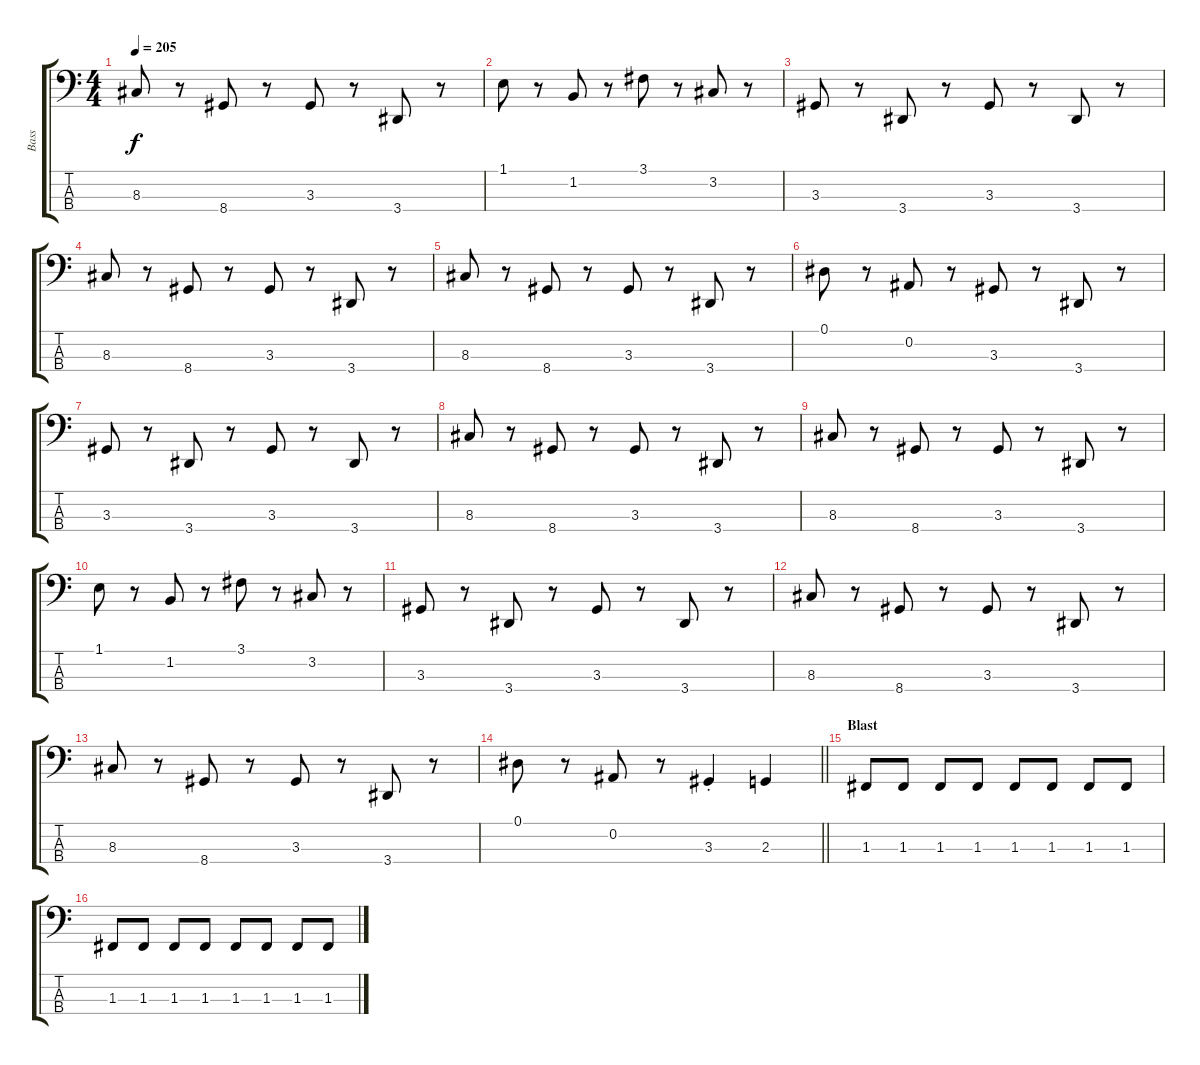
\track ("Bass" "Bass") {instrument electricbasspick}
\staff {score tabs}
\tuning (Eb2 Bb1 F1 C1) {hide}
\ts (4 4)
\tempo 205
\clef f4
\ks c
8.3.8{dy f} r.8 8.4.8 r.8 3.3.8 r.8 3.4.8 r.8 |
1.1.8 r.8 1.2.8 r.8 3.1.8 r.8 3.2.8 r.8 |
3.3.8 r.8 3.4.8 r.8 3.3.8 r.8 3.4.8 r.8 |
8.3.8 r.8 8.4.8 r.8 3.3.8 r.8 3.4.8 r.8 |
8.3.8 r.8 8.4.8 r.8 3.3.8 r.8 3.4.8 r.8 |
0.1.8 r.8 0.2.8 r.8 3.3.8 r.8 3.4.8 r.8 |
3.3.8 r.8 3.4.8 r.8 3.3.8 r.8 3.4.8 r.8 |
8.3.8 r.8 8.4.8 r.8 3.3.8 r.8 3.4.8 r.8 |
8.3.8 r.8 8.4.8 r.8 3.3.8 r.8 3.4.8 r.8 |
1.1.8 r.8 1.2.8 r.8 3.1.8 r.8 3.2.8 r.8 |
3.3.8 r.8 3.4.8 r.8 3.3.8 r.8 3.4.8 r.8 |
8.3.8 r.8 8.4.8 r.8 3.3.8 r.8 3.4.8 r.8 |
8.3.8 r.8 8.4.8 r.8 3.3.8 r.8 3.4.8 r.8 |
\barLineRight lightlight
0.1.8 r.8 0.2.8 r.8 3.3{st}.4 2.3.4 |
\section ("" "Blast")
1.3.8 1.3.8 1.3.8 1.3.8 1.3.8 1.3.8 1.3.8 1.3.8 |
1.3.8 1.3.8 1.3.8 1.3.8 1.3.8 1.3.8 1.3.8 1.3.8
